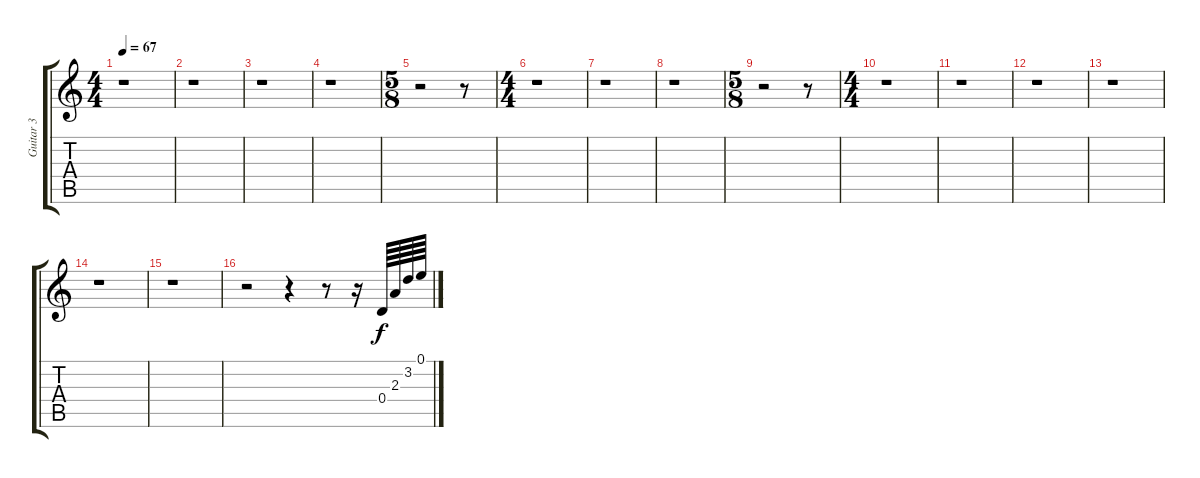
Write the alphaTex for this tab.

\track ("Guitar 3" "Guitar 3") {instrument acousticguitarsteel}
\staff {score tabs}
\tuning (E4 B3 G3 D3 A2 E2) {hide}
\ts (4 4)
\tempo 67
\clef g2
\ks c
r.1{dy f} |
r.1 |
r.1 |
r.1 |
\ts (5 8)
r.2 r.8 |
\ts (4 4)
r.1 |
r.1 |
r.1 |
\ts (5 8)
r.2 r.8 |
\ts (4 4)
r.1 |
r.1 |
r.1 |
r.1 |
r.1 |
r.1 |
r.2 r.4 r.8 r.16 0.4.64 2.3.64 3.2.64 0.1{h}.64
